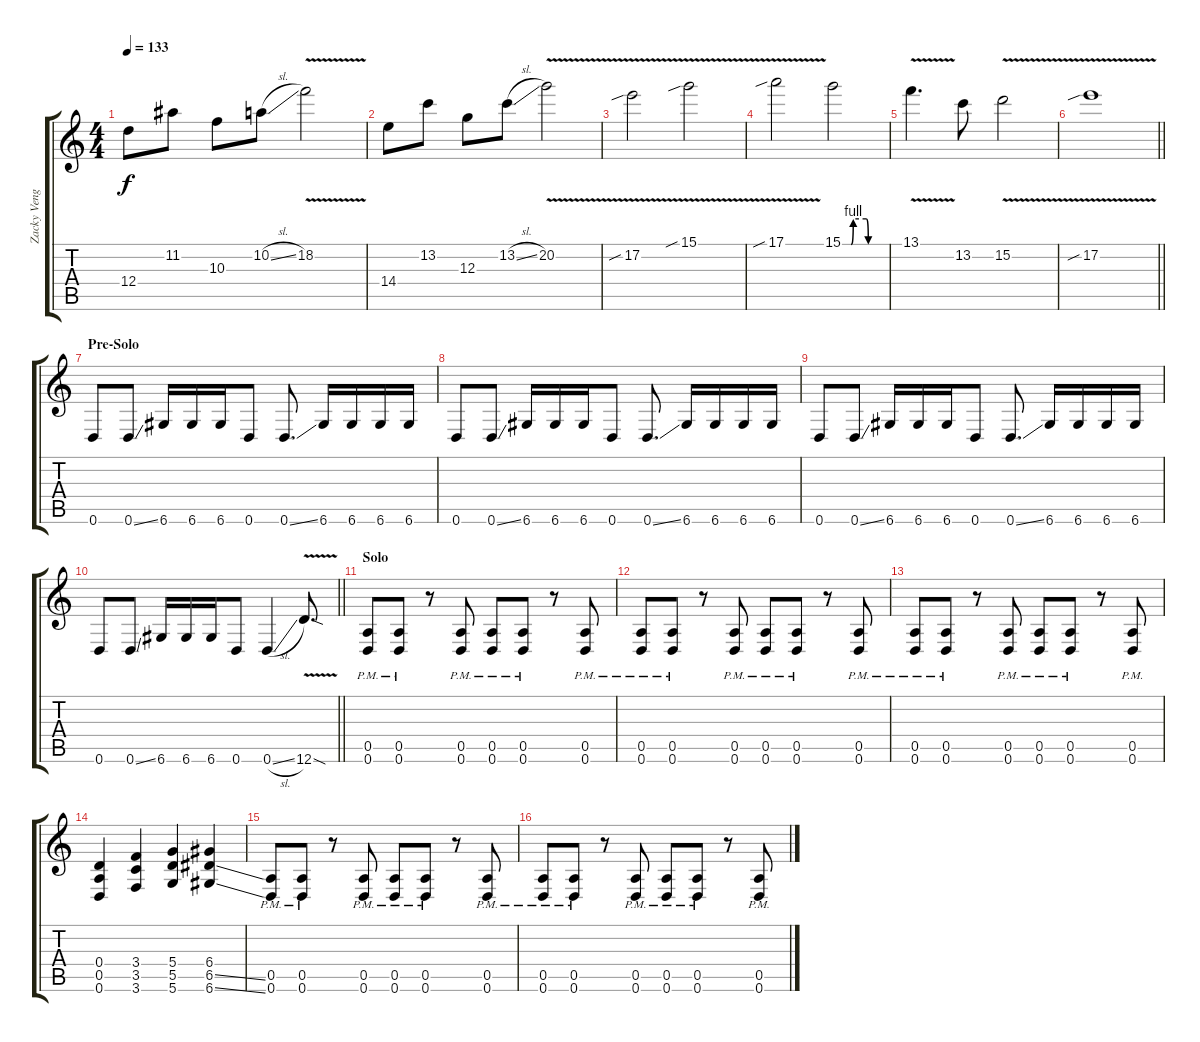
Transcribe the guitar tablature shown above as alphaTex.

\track ("Zacky Vengeance [Guitar]" "Zacky Veng") {instrument distortionguitar}
\staff {score tabs}
\tuning (E4 B3 G3 D3 A2 D2) {hide}
\ts (4 4)
\tempo 133
\clef g2
\ks c
12.4.8{dy f} 11.2.8 10.3.8 10.2{sl}.8 18.2{v}.2 |
14.4.8 13.2.8 12.3.8 13.2{sl}.8 20.2{v}.2 |
17.2{v sib}.2 15.1{v sib}.2 |
17.1{v sib}.2 15.1{be (custom 0 0 12 0 15 4 33 4 36 0 41 0 43 0 49 0 60 0)}.2 |
13.1{v}.4{d} 13.2.8 15.2{v}.2 |
\barLineRight lightlight
17.2{v sib}.1 |
\section ("" "Pre-Solo")
0.6.8 0.6{ss}.8 6.6.16 6.6.16 6.6.16 0.6.8 0.6{ss}.8{d} 6.6.16 6.6.16 6.6.16 6.6.16 |
0.6.8 0.6{ss}.8 6.6.16 6.6.16 6.6.16 0.6.8 0.6{ss}.8{d} 6.6.16 6.6.16 6.6.16 6.6.16 |
0.6.8 0.6{ss}.8 6.6.16 6.6.16 6.6.16 0.6.8 0.6{ss}.8{d} 6.6.16 6.6.16 6.6.16 6.6.16 |
\barLineRight lightlight
0.6.8 0.6{ss}.8 6.6.16 6.6.16 6.6.16 0.6.8 0.6{sl}.4 12.6{v sod}.8{d} |
\section ("" "Solo")
(0.5{pm} 0.6{pm}).8 (0.5{pm} 0.6{pm}).8 r.8 (0.5{pm} 0.6{pm}).8 (0.5{pm} 0.6{pm}).8 (0.5{pm} 0.6{pm}).8 r.8 (0.5{pm} 0.6{pm}).8 |
(0.5{pm} 0.6{pm}).8 (0.5{pm} 0.6{pm}).8 r.8 (0.5{pm} 0.6{pm}).8 (0.5{pm} 0.6{pm}).8 (0.5{pm} 0.6{pm}).8 r.8 (0.5{pm} 0.6{pm}).8 |
(0.5{pm} 0.6{pm}).8 (0.5{pm} 0.6{pm}).8 r.8 (0.5{pm} 0.6{pm}).8 (0.5{pm} 0.6{pm}).8 (0.5{pm} 0.6{pm}).8 r.8 (0.5{pm} 0.6{pm}).8 |
(0.4 0.5 0.6).4 (3.4 3.5 3.6).4 (5.4 5.5 5.6).4 (6.4 6.5{ss} 6.6{ss}).4 |
(0.5{pm} 0.6{pm}).8 (0.5{pm} 0.6{pm}).8 r.8 (0.5{pm} 0.6{pm}).8 (0.5{pm} 0.6{pm}).8 (0.5{pm} 0.6{pm}).8 r.8 (0.5{pm} 0.6{pm}).8 |
(0.5{pm} 0.6{pm}).8 (0.5{pm} 0.6{pm}).8 r.8 (0.5{pm} 0.6{pm}).8 (0.5{pm} 0.6{pm}).8 (0.5{pm} 0.6{pm}).8 r.8 (0.5{pm} 0.6{pm}).8
